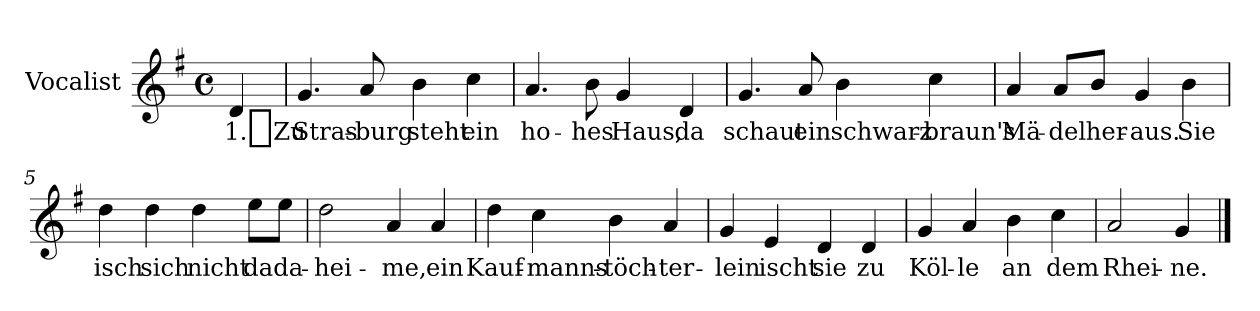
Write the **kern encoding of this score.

**kern	**text
*part1	*part1
*staff1	*staff1
*I"Vocalist	*
*k[f#]	*
*G:	*
*M4/4	*
*met(c)	*
=	=
4d	1._Zu
=1	=1
4.g	Stras-
8a	-burg
4b	steht
4cc	ein
=2	=2
4.a	ho-
8b	-hes
4g	Haus,
4d	da
=3	=3
4.g	schaut
8a	ein
4b	schwarz-
4cc	-braun's
=4	=4
4a	Mä-
8aL	-del
8bJ	her-
4g	-aus.
4b	Sie
=5	=5
4dd	isch
4dd	sich
4dd	nicht
8eeL	da
8eeJ	da-
=6	=6
2dd	-hei-
4a	-me,
4a	ein
=7	=7
4dd	Kauf-
4cc	-manns-
4b	-töch-
4a	-ter-
=8	=8
4g	-lein
4e	ischt
4d	sie
4d	zu
=9	=9
4g	Köl-
4a	-le
4b	an
4cc	dem
=10	=10
2a	Rhei-
4g	-ne.
==	==
*-	*-
